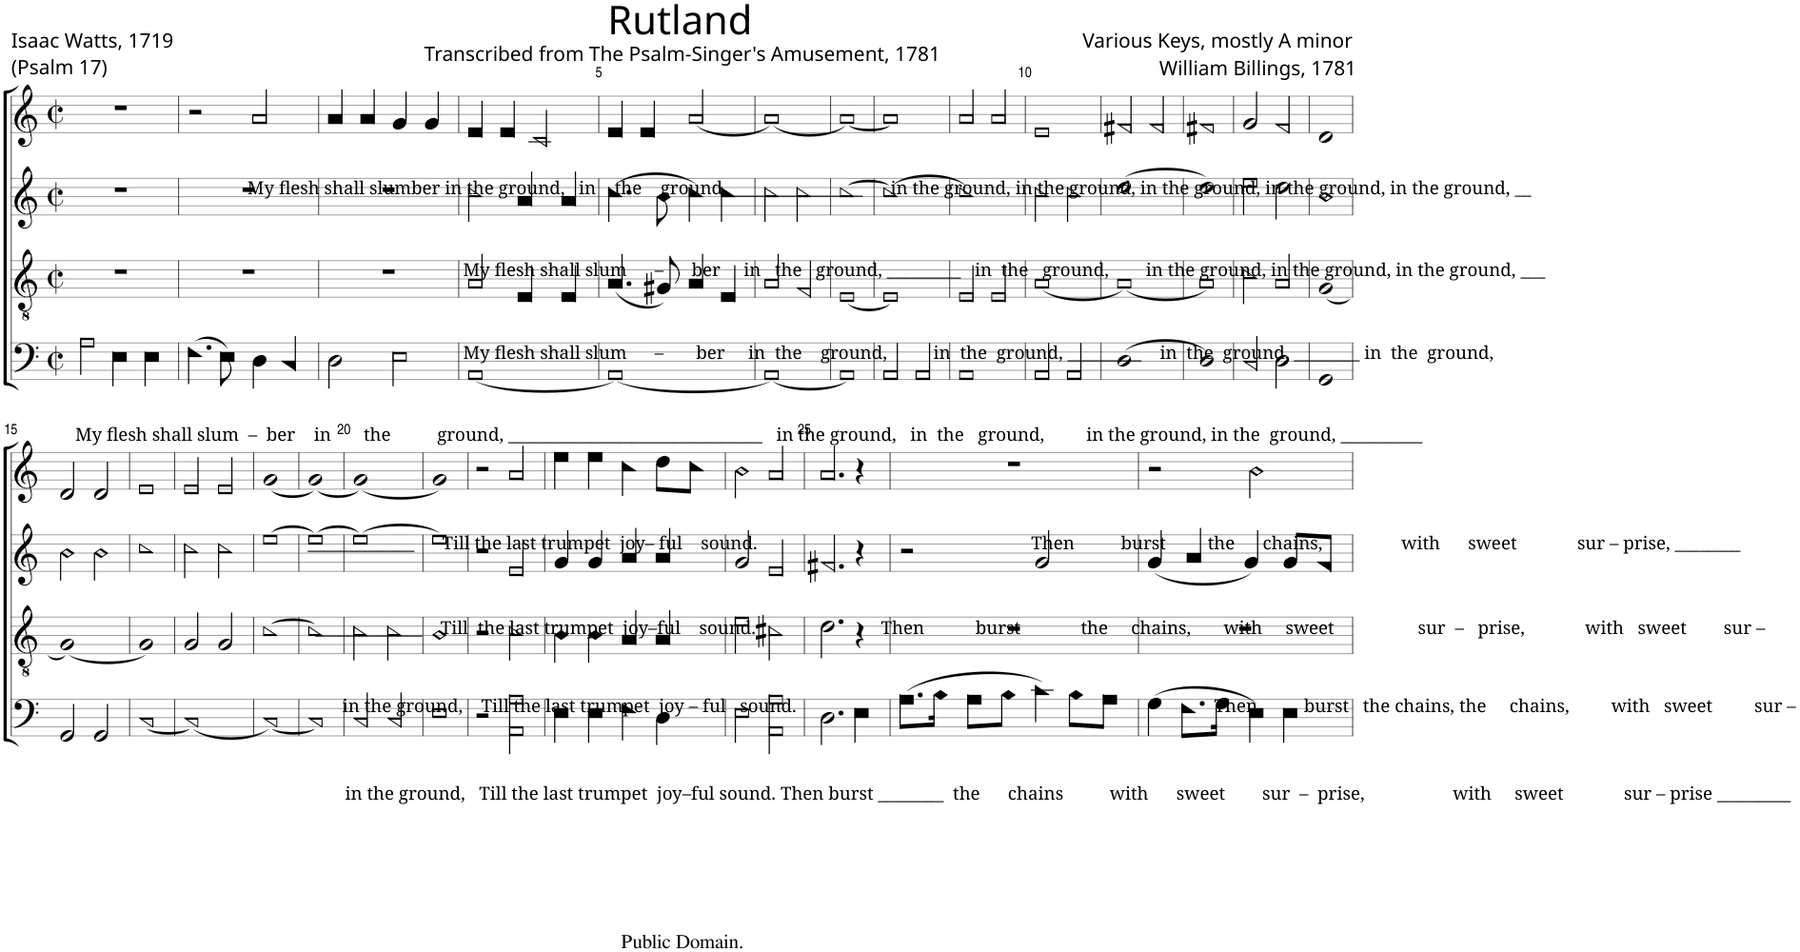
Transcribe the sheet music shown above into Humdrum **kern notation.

**kern	**kern	**kern	**kern
*part4	*part3	*part2	*part1
*staff4	*staff3	*staff2	*staff1
*I"Bass	*I"Tenor	*I"Voice	*I"Voice
*clefF4	*clefGv2	*clefG2	*clefG2
*k[]	*k[]	*k[]	*k[]
*M4/4	*M4/4	*M4/4	*M4/4
*met(c|)	*met(c|)	*met(c|)	*met(c|)
=1	=1	=1	=1
!LO:TX:a:t=My flesh shall slum  –  ber    in       the          ground, _______________________________   in the ground,   in  the   ground,         in the ground, in the  ground, __________	!	!	!
2A!\	1r	1r	1r
4E!\	.	.	.
4E!\	.	.	.
=2	=2	=2	=2
(4.F!\	1r	1r	2r
8E!\)	.	.	.
!	!	!	!LO:TX:a:t=My flesh shall slumber in the ground,   in    the    ground, ________________      in the ground, in the ground, in the ground, in the ground, in the ground, __
4D!\	.	.	2a!/
4C!/	.	.	.
=3	=3	=3	=3
2D!\	1r	1r	4a!/
.	.	.	4a!/
2E!\	.	.	4g!/
.	.	.	4g!/
=4	=4	=4	=4
!	!	!LO:TX:a:t=My flesh shall slum      –      ber     in   the   ground, _________   in  the   ground,        in the ground, in the ground, in the ground, ___	!
!	!LO:TX:a:t=My flesh shall slum      –       ber     in  the    ground,          in  the  ground, _________    in  the  ground, ________ in  the  ground,	!	!
[1AA!	2A!/	2cc!\	4e!/
.	.	.	4e!/
.	4E!/	4a!/	2c!/
.	4E!/	4a!/	.
=5	=5	=5	=5
1AA!_	(4.A!/	(4.cc!\	4e!/
.	.	.	4e!/
.	8G#X!/)	8b!\	.
.	4A!/	4cc!\)	[2a!/
.	4E!/	4cc!\	.
=6	=6	=6	=6
1AA!_	2A!/	2cc!\	1a!_
.	2F!/	2cc!\	.
=7	=7	=7	=7
1AA!]	[1E!	[1cc!	1a!_
=8	=8	=8	=8
2AA!/	1E!]	1cc!_	1a!]
2AA!/	.	.	.
=9	=9	=9	=9
1AA!	2E!/	1cc!]	2a!/
.	2E!/	.	2a!/
=10	=10	=10	=10
2AA!/	[1A!	2cc!\	1e!
2AA!/	.	2cc!\	.
=11	=11	=11	=11
!LO:N:head=open	!	!LO:N:head=open	!
[1D!	1A!_	[1dd!	2f#X!/
.	.	.	2f#!/
=12	=12	=12	=12
!LO:N:head=open	!	!LO:N:head=open	!
1D!]	1A!]	1dd!]	1f#X!
=13	=13	=13	=13
2C!/	2c!\	2ee!\	2g!/
2D!\	2A!/	2dd!\	2f!/
=14	=14	=14	=14
!LO:N:head=open	!LO:N:head=open	!	!LO:N:head=open
1GG!	[1G!	1b!	1d!
!!LO:LB:g=z
=15	=15	=15	=15
!	!LO:N:head=open	!	!
2GG!/	1G!_	2b!\	2d!/
2GG!/	.	2b!\	2d!/
=16	=16	=16	=16
!	!LO:N:head=open	!	!
[1C!	1G!]	1cc!	1e!
=17	=17	=17	=17
1C!_	2G!/	2cc!\	2e!/
.	2G!/	2cc!\	2e!/
=18	=18	=18	=18
!	!	!	!LO:N:head=open
1C!_	[1c!	[1ee!	[1g!
=19	=19	=19	=19
!	!	!	!LO:N:head=open
1C!]	1c!]	1ee!_	1g!_
=20	=20	=20	=20
!	!	!	!LO:TX:a:t=_____________      Till the last trumpet  joy– ful    sound.                                                           Then          burst         the      chains,                 with      sweet             sur – prise, ________
!	!	!LO:TX:a:t=_____________    Till  the last trumpet  joy–ful    sound.                           Then           burst             the     chains,       with     sweet                  sur  –   prise,             with   sweet        sur –	!
!	!LO:TX:a:t=in the ground,    Till the last trumpet  joy – ful   sound.                                                                                          Then          burst   the chains, the     chains,         with   sweet         sur –	!	!
!LO:TX:a:t=in the ground,   Till the last trumpet  joy–ful sound. Then burst ________  the      chains          with      sweet        sur  –  prise,                   with     sweet             sur – prise _________	!	!	!
!	!	!	!LO:N:head=open
2C!/	2c!\	1ee!_	1g!_
2C!/	2c!\	.	.
=21	=21	=21	=21
!	!	!	!LO:N:head=open
1E!	1B!	1ee!]	1g!]
=22	=22	=22	=22
2r	2r	2r	2r
2AA!\ 2A!\	2c!\	2e!/	2a!/
=23	=23	=23	=23
4E!\	4B!\	4g!/	4ee!\
4E!\	4B!\	4g!/	4ee!\
4F!\	4A!/	4a!/	4cc!\
4D!\	4A!/	4a!/	8dd!\L
.	.	.	8cc!\J
=24	=24	=24	=24
2E!\	2e!\	2g!/	2b!\
2AA!\ 2A!\	2c#X!\	2e!/	2a!/
=25	=25	=25	=25
2.D!\	2.d!\	2.f#X!/	2.a!/
4E!\	4r	4r	4r
=26	=26	=26	=26
(8.A!\L	1r	2r	1r
16B!\Jk	.	.	.
8A!\L	.	.	.
8B!\J	.	.	.
4c!\)	.	2g!/	.
8B!\L	.	.	.
8A!\J	.	.	.
=27	=27	=27	=27
(4G!\	1r	(4g!/	2r
8.F!\L	.	4a!/	.
16G!\Jk	.	.	.
4E!\)	.	4g!/)	2b!\
4E!\	.	8g!/L	.
.	.	8f!/J	.
=	=	=	=
*-	*-	*-	*-
